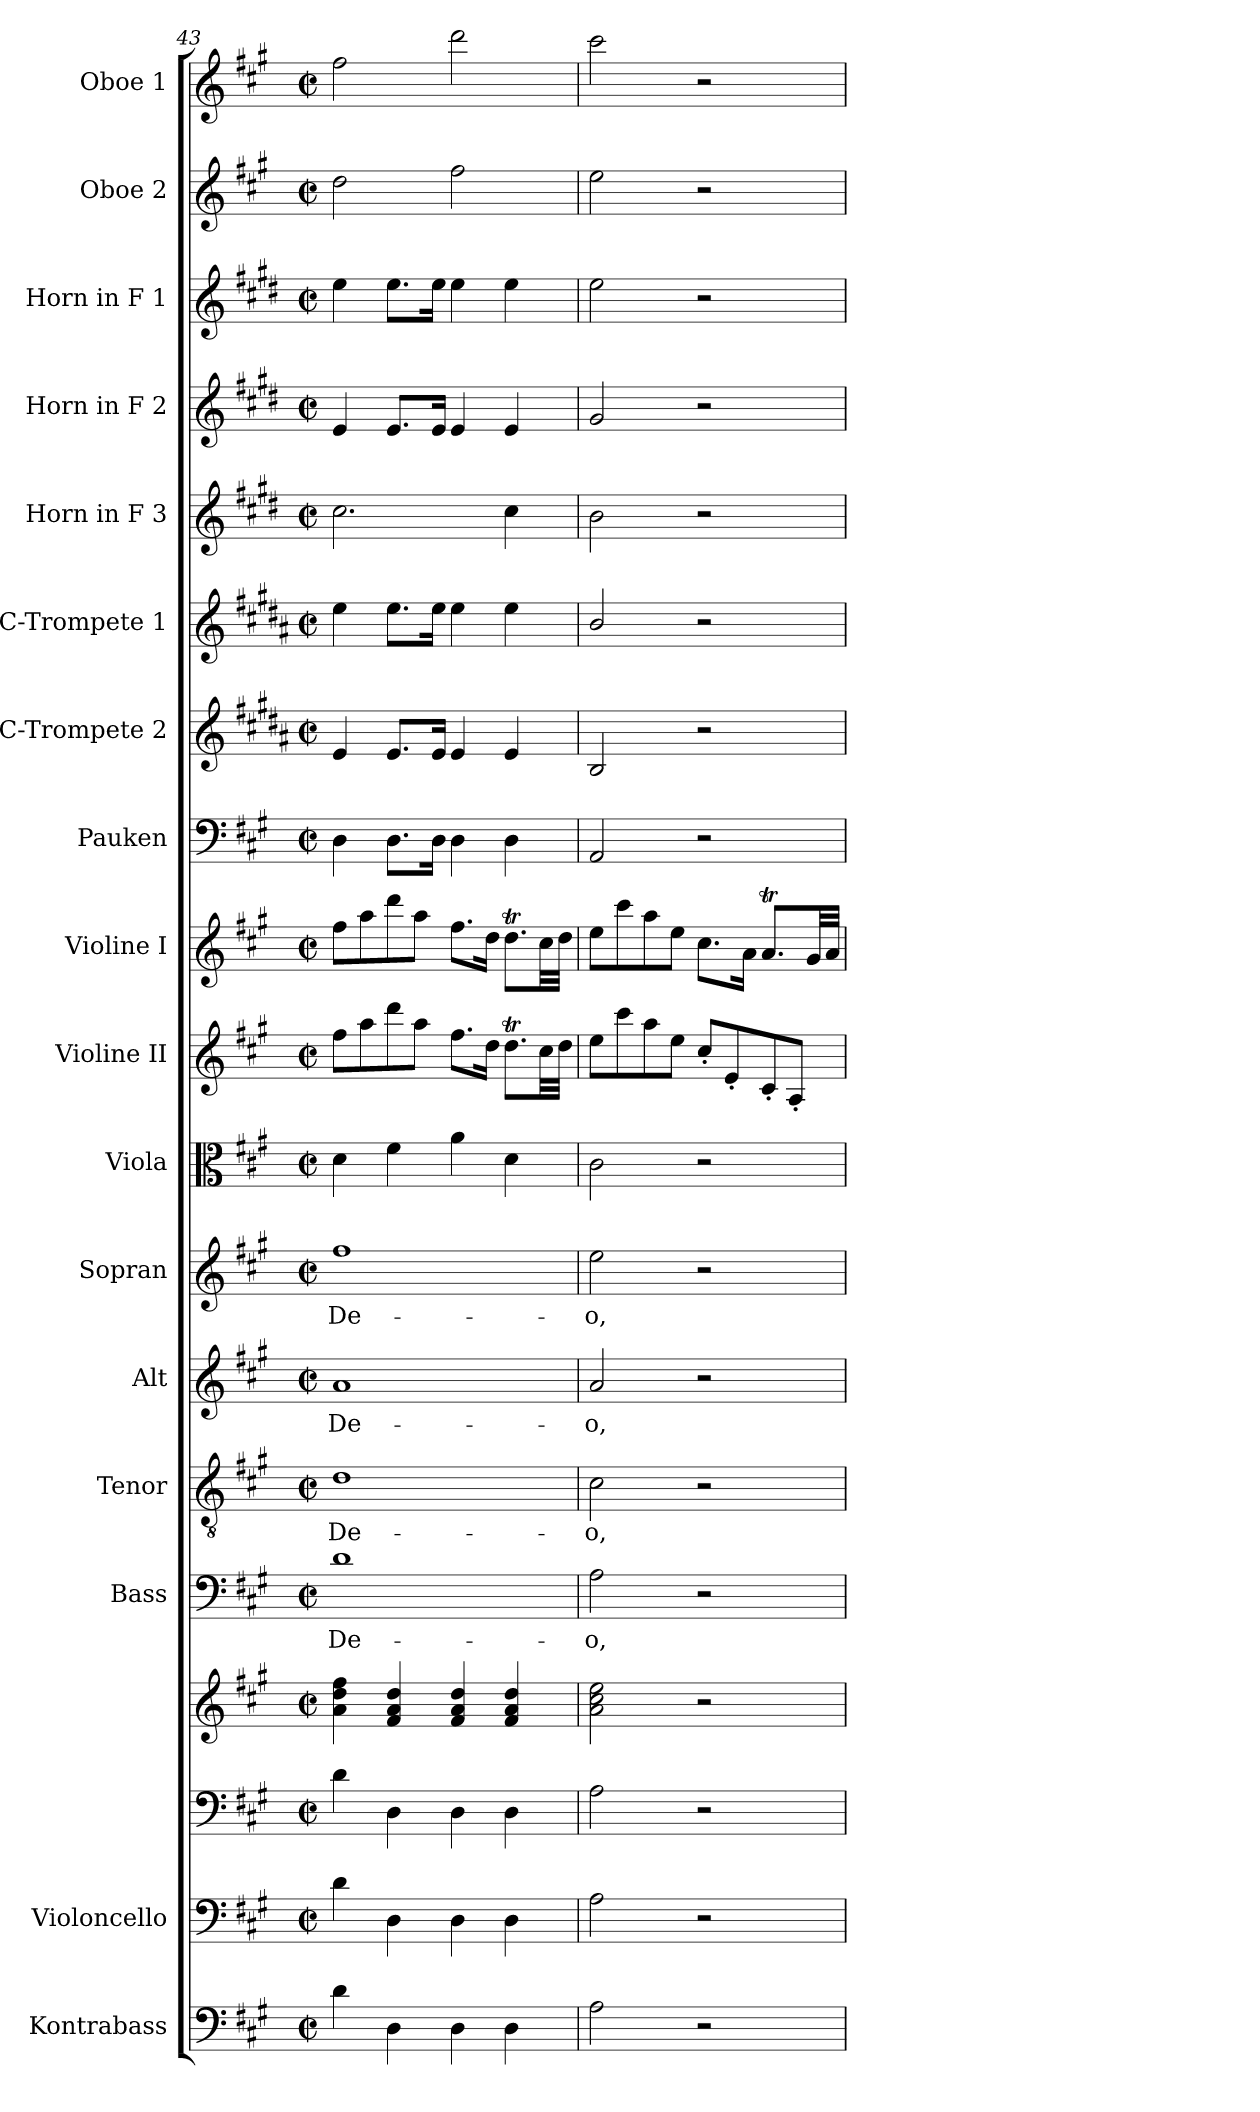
**kern	**kern	**kern	**kern	**kern	**text	**kern	**text	**kern	**text	**kern	**text	**kern	**kern	**kern	**kern	**kern	**kern	**kern	**kern	**kern	**kern	**kern
*part18	*part17	*part16	*part16	*part15	*part15	*part14	*part14	*part13	*part13	*part12	*part12	*part11	*part10	*part9	*part8	*part7	*part6	*part5	*part4	*part3	*part2	*part1
*staff19	*staff18	*staff17	*staff16	*staff15	*staff15	*staff14	*staff14	*staff13	*staff13	*staff12	*staff12	*staff11	*staff10	*staff9	*staff8	*staff7	*staff6	*staff5	*staff4	*staff3	*staff2	*staff1
*I"Kontrabass	*I"Violoncello	*	*	*I"Bass	*	*I"Tenor	*	*I"Alt	*	*I"Sopran	*	*I"Viola	*I"Violine II	*I"Violine I	*I"Pauken	*I"C-Trompete 2	*I"C-Trompete 1	*I"Horn in F 3	*I"Horn in F 2	*I"Horn in F 1	*I"Oboe 2	*I"Oboe 1
*I'Kb.	*I'Vc.	*	*	*I'B.	*	*I'T.	*	*I'A.	*	*I'S.	*	*I'Vla.	*I'Vl. II	*I'Vl. I	*I'Pk.	*I'C Trp. 2	*I'C Trp. 1	*	*	*	*I'Ob. 2	*I'Ob. 1
*clefF4	*clefF4	*clefF4	*clefG2	*clefF4	*	*clefGv2	*	*clefG2	*	*clefG2	*	*clefC3	*clefG2	*clefG2	*clefF4	*clefG2	*clefG2	*clefG2	*clefG2	*clefG2	*clefG2	*clefG2
*ITrd7c12	*	*	*	*	*	*	*	*	*	*	*	*	*	*	*	*ITrd1c2	*ITrd1c2	*ITrd4c7	*ITrd4c7	*ITrd4c7	*	*
*k[f#c#g#]	*k[f#c#g#]	*k[f#c#g#]	*k[f#c#g#]	*k[f#c#g#]	*	*k[f#c#g#]	*	*k[f#c#g#]	*	*k[f#c#g#]	*	*k[f#c#g#]	*k[f#c#g#]	*k[f#c#g#]	*k[f#c#g#]	*k[f#c#g#]	*k[f#c#g#]	*k[f#c#g#]	*k[f#c#g#]	*k[f#c#g#]	*k[f#c#g#]	*k[f#c#g#]
*A:	*A:	*A:	*A:	*A:	*	*A:	*	*A:	*	*A:	*	*A:	*A:	*A:	*A:	*A:	*A:	*A:	*A:	*A:	*A:	*A:
*M2/2	*M2/2	*M2/2	*M2/2	*M2/2	*	*M2/2	*	*M2/2	*	*M2/2	*	*M2/2	*M2/2	*M2/2	*M2/2	*M2/2	*M2/2	*M2/2	*M2/2	*M2/2	*M2/2	*M2/2
*met(c|)	*met(c|)	*met(c|)	*met(c|)	*met(c|)	*	*met(c|)	*	*met(c|)	*	*met(c|)	*	*met(c|)	*met(c|)	*met(c|)	*met(c|)	*met(c|)	*met(c|)	*met(c|)	*met(c|)	*met(c|)	*met(c|)	*met(c|)
=43	=43	=43	=43	=43	=43	=43	=43	=43	=43	=43	=43	=43	=43	=43	=43	=43	=43	=43	=43	=43	=43	=43
!	!	!	!	!	!LO:LY:b	!	!LO:LY:b	!	!LO:LY:b	!	!LO:LY:b	!	!	!	!	!	!	!	!	!	!	!
4D\	4d\	4d\	4a\ 4dd\ 4ff#\	1d	De-	1d	De-	1a	De-	1ff#	De-	4d\	8ff#\L	8ff#\L	4D\	4d/	4dd\	2.f#\	4A/	4a\	2dd\	2ff#\
.	.	.	.	.	.	.	.	.	.	.	.	.	8aa\	8aa\	.	.	.	.	.	.	.	.
4DD\	4D\	4D\	4f#/ 4a/ 4dd/	.	.	.	.	.	.	.	.	4f#\	8ddd\	8ddd\	8.D\L	8.d/L	8.dd\L	.	8.A/L	8.a\L	.	.
.	.	.	.	.	.	.	.	.	.	.	.	.	8aa\J	8aa\J	.	.	.	.	.	.	.	.
.	.	.	.	.	.	.	.	.	.	.	.	.	.	.	16D\Jk	16d/Jk	16dd\Jk	.	16A/Jk	16a\Jk	.	.
4DD\	4D\	4D\	4f#/ 4a/ 4dd/	.	.	.	.	.	.	.	.	4a\	8.ff#\L	8.ff#\L	4D\	4d/	4dd\	.	4A/	4a\	2ff#\	2ddd\
.	.	.	.	.	.	.	.	.	.	.	.	.	16dd\Jk	16dd\Jk	.	.	.	.	.	.	.	.
4DD\	4D\	4D\	4f#/ 4a/ 4dd/	.	.	.	.	.	.	.	.	4d\	8.ddT\L	8.ddT\L	4D\	4d/	4dd\	4f#\	4A/	4a\	.	.
.	.	.	.	.	.	.	.	.	.	.	.	.	32cc#\LL	32cc#\LL	.	.	.	.	.	.	.	.
.	.	.	.	.	.	.	.	.	.	.	.	.	32dd\JJJ	32dd\JJJ	.	.	.	.	.	.	.	.
=44	=44	=44	=44	=44	=44	=44	=44	=44	=44	=44	=44	=44	=44	=44	=44	=44	=44	=44	=44	=44	=44	=44
!	!	!	!	!	!LO:LY:b	!	!LO:LY:b	!	!LO:LY:b	!	!LO:LY:b	!	!	!	!	!	!	!	!	!	!	!
2AA\	2A\	2A\	2a\ 2cc#\ 2ee\	2A\	-o,	2c#\	-o,	2a/	-o,	2ee\	-o,	2c#\	8ee\L	8ee\L	2AA/	2A/	2a/	2e\	2c#/	2a\	2ee\	2ccc#\
.	.	.	.	.	.	.	.	.	.	.	.	.	8ccc#\	8ccc#\	.	.	.	.	.	.	.	.
.	.	.	.	.	.	.	.	.	.	.	.	.	8aa\	8aa\	.	.	.	.	.	.	.	.
.	.	.	.	.	.	.	.	.	.	.	.	.	8ee\J	8ee\J	.	.	.	.	.	.	.	.
2r	2r	2r	2r	2r	.	2r	.	2r	.	2r	.	2r	8cc#'</L	8.cc#\L	2r	2r	2r	2r	2r	2r	2r	2r
.	.	.	.	.	.	.	.	.	.	.	.	.	8e'</	.	.	.	.	.	.	.	.	.
.	.	.	.	.	.	.	.	.	.	.	.	.	.	16a\Jk	.	.	.	.	.	.	.	.
.	.	.	.	.	.	.	.	.	.	.	.	.	8c#'</	8.aT/L	.	.	.	.	.	.	.	.
.	.	.	.	.	.	.	.	.	.	.	.	.	8A'</J	.	.	.	.	.	.	.	.	.
.	.	.	.	.	.	.	.	.	.	.	.	.	.	32g#/LL	.	.	.	.	.	.	.	.
.	.	.	.	.	.	.	.	.	.	.	.	.	.	32a/JJJ	.	.	.	.	.	.	.	.
=	=	=	=	=	=	=	=	=	=	=	=	=	=	=	=	=	=	=	=	=	=	=
*-	*-	*-	*-	*-	*-	*-	*-	*-	*-	*-	*-	*-	*-	*-	*-	*-	*-	*-	*-	*-	*-	*-
